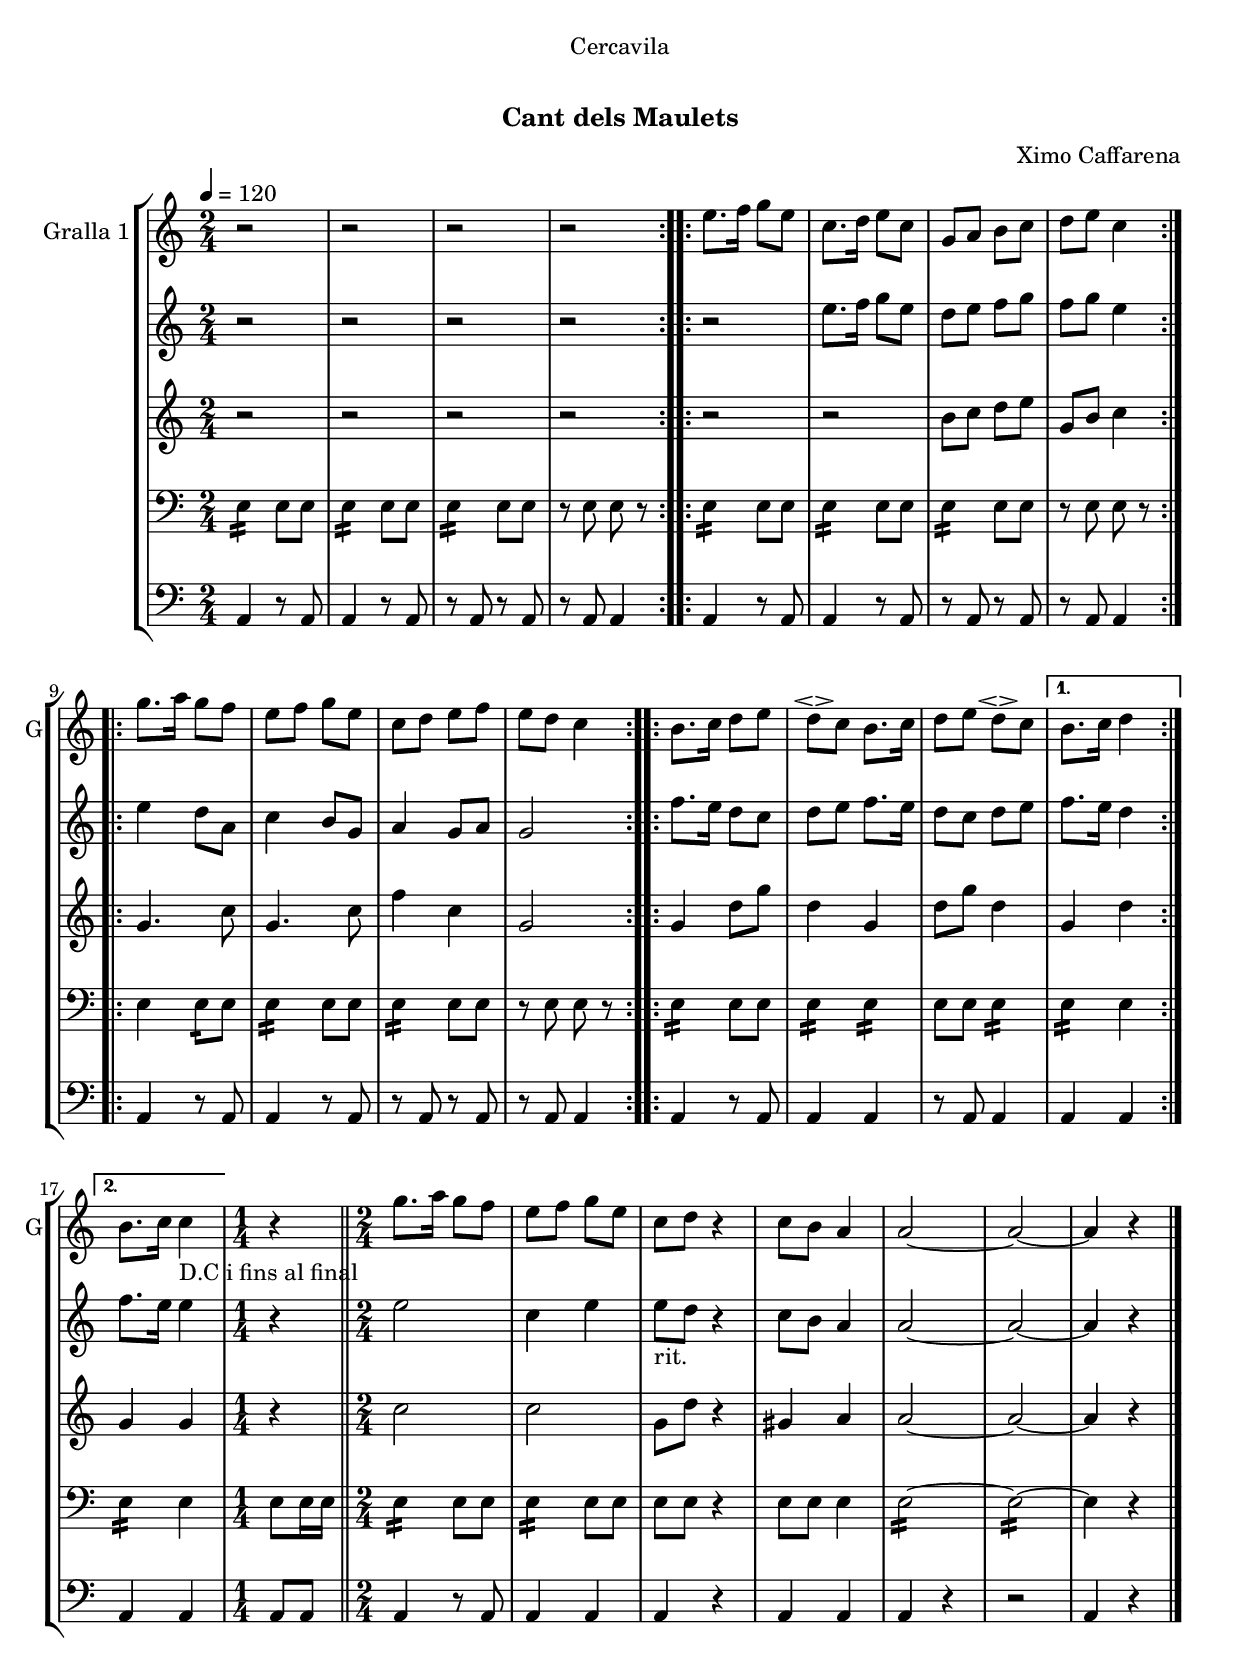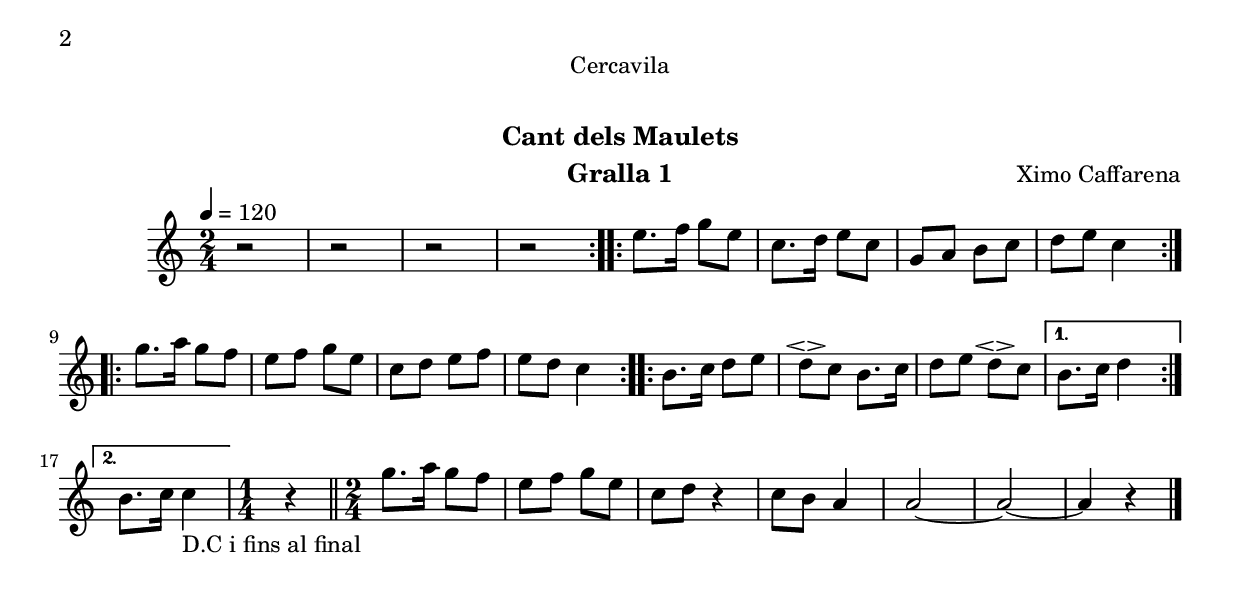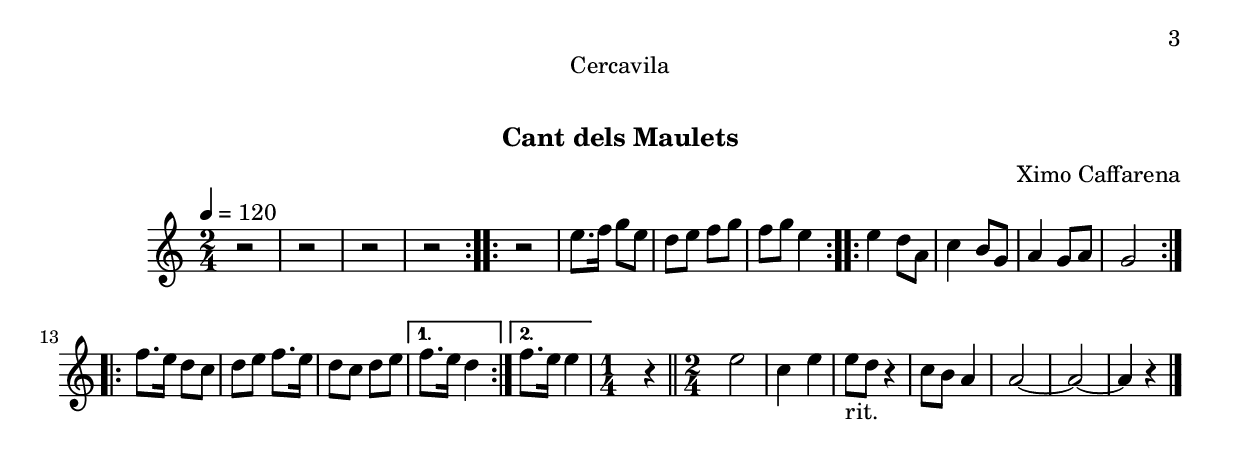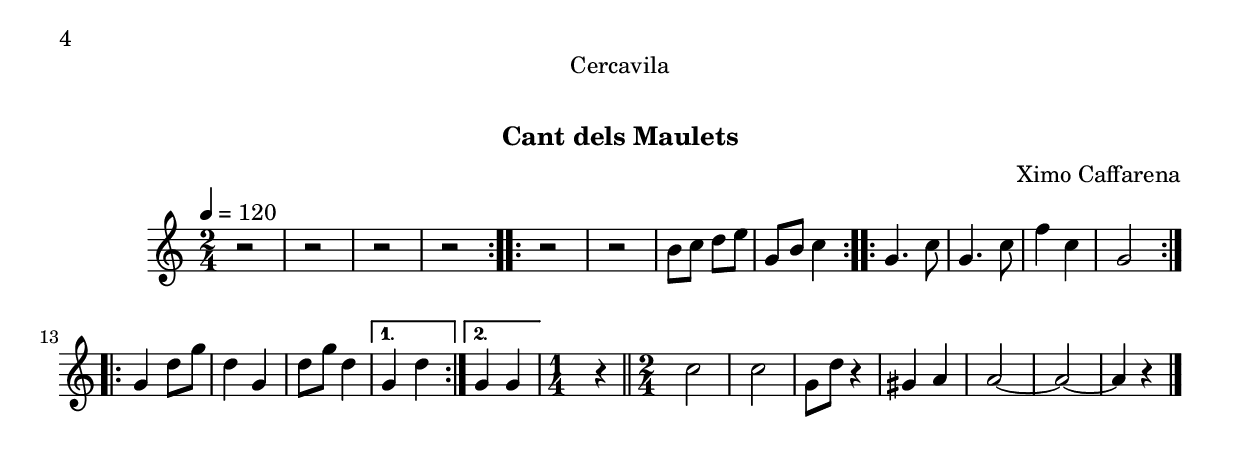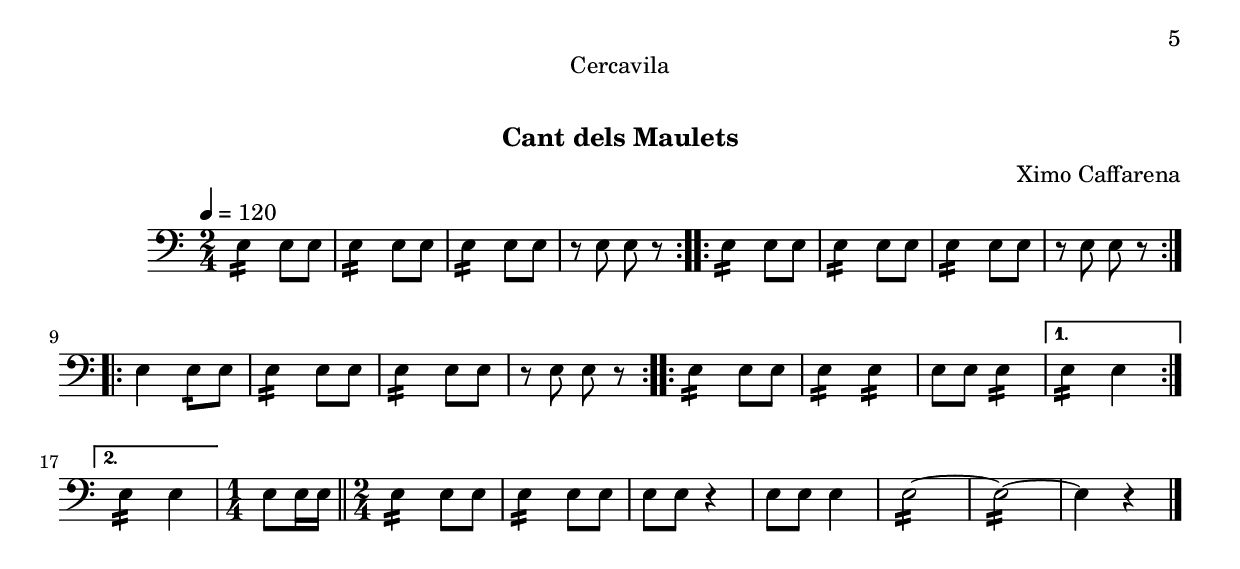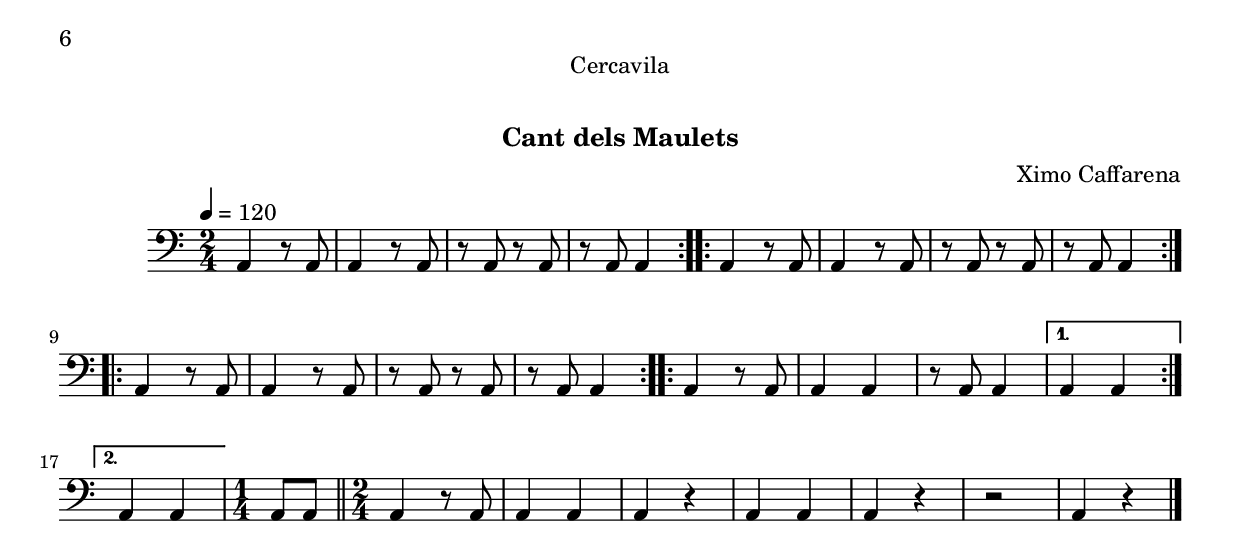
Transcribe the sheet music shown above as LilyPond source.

\version "2.16.0"

\header {
  dedication="Cercavila"
  title="  "
  subtitle="Cant dels Maulets"
  subsubtitle=""
  poet=""
  meter=""
  piece=""
  composer="Ximo Caffarena"
  arranger=""
  opus=""
  instrument=""
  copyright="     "
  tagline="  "
}

liniaroAa =
\relative e''
{
  \tempo 4=120
  \clef treble
  \key c \major
  \time 2/4
  \repeat volta 2 { r2  |
  r2  |
  r2  |
  r2  | }
  %05
  \repeat volta 2 { e8. f16 g8 e  |
  c8. d16 e8 c  |
  g8 a b c  |
  d8 e c4  | }
  \repeat volta 2 { g'8. a16 g8 f  |
  %10
  e8 f g e  |
  c8 d e f  |
  e8 d c4  | }
  \repeat volta 2 { b8. c16 d8 e  |
  d8 \espressivo c b8. c16  |
  %15
  d8 e d \espressivo c }
  \alternative { { b8. c16 d4 }
  { b8. c16 c4 _"D.C i fins al final" } }
  \time 1/4   r4  \bar "||"
  \time 2/4   g'8. a16 g8 f  |
  %20
  e8 f g e  |
  c8 d r4  | % kompletite
  c8 b a4  |
  a2 ~  |
  a2 ~  |
  %25
  a4 r  \bar "|."
}

liniaroAb =
\relative e''
{
  \tempo 4=120
  \clef treble
  \key c \major
  \time 2/4
  \repeat volta 2 { r2  |
  r2  |
  r2  |
  r2  | }
  %05
  \repeat volta 2 { r2  |
  e8. f16 g8 e  |
  d8 e f g  |
  f8 g e4  | }
  \repeat volta 2 { e4 d8 a  |
  %10
  c4 b8 g  |
  a4 g8 a  |
  g2  | }
  \repeat volta 2 { f'8. e16 d8 c  |
  d8 e f8. e16  |
  %15
  d8 c d e }
  \alternative { { f8. e16 d4 }
  { f8. e16 e4 } }
  \time 1/4   r4  \bar "||"
  \time 2/4   e2  |
  %20
  c4 e  |
  e8 _"rit." d  r4  | % kompletite
  c8 b a4  |
  a2 ~  |
  a2 ~  |
  %25
  a4 r  \bar "|."
}

liniaroAc =
\relative b'
{
  \tempo 4=120
  \clef treble
  \key c \major
  \time 2/4
  \repeat volta 2 { r2  |
  r2  |
  r2  |
  r2  | }
  %05
  \repeat volta 2 { r2  |
  r2  |
  b8 c d e  |
  g,8 b c4  | }
  \repeat volta 2 { g4. c8  |
  %10
  g4. c8  |
  f4 c  |
  g2  | }
  \repeat volta 2 { g4 d'8 g  |
  d4 g,  |
  %15
  d'8 g d4 }
  \alternative { { g,4 d' }
  { g,4 g } }
  \time 1/4   r4  \bar "||"
  \time 2/4   c2  |
  %20
  c2  |
  g8 d' r4  | % kompletite
  gis,4 a  |
  a2 ~  |
  a2 ~  |
  %25
  a4 r  \bar "|."
}

liniaroAd =
\relative e
{
  \tempo 4=120
  \clef bass
  \key c \major
  \time 2/4
  \repeat volta 2 { e4:16 e8 e  |
  e4 :16 e8 e  |
  e4 :16 e8 e  |
  << { r8 e e r } >>  | }
  %05
  \repeat volta 2 { e4 :16 e8 e  |
  e4 :16 e8 e  |
  e4 :16 e8 e  |
  << { r8 e e r } >>  | }
  \repeat volta 2 { e4 e8 :16 e  |
  %10
  e4 :16 e8 e  |
  e4 :16 e8 e  |
  << { r8 e e r } >>  | }
  \repeat volta 2 { e4 :16 e8 e  |
  e4 :16 e :16  |
  %15
  e8 e e4 :16 }
  \alternative { { e4 :16 e }
  { e4 :16 e } }
  \time 1/4   e8 e16 e  \bar "||"
  \time 2/4   e4 :16 e8 e  |
  %20
  e4 :16 e8 e  |
  e8 e  r4  | % kompletite
  << { e8 e e4 } >>  |
  e2 ~ :16  |
  e2 ~ :16  |
  %25
  e4 r  \bar "|."
}

liniaroAe =
\relative a,
{
  \tempo 4=120
  \clef bass
  \key c \major
  \time 2/4
  \repeat volta 2 { a4 r8 a  |
  a4 r8 a  |
  r8 a r a  |
  r8 a a4  | }
  %05
  \repeat volta 2 { a4 r8 a  |
  a4 r8 a  |
  r8 a r a  |
  r8 a a4  | }
  \repeat volta 2 { a4 r8 a  |
  %10
  a4 r8 a  |
  r8 a r a  |
  r8 a a4  | }
  \repeat volta 2 { a4 r8 a  |
  a4 a  |
  %15
  r8 a a4 }
  \alternative { { a4 a }
  { a4 a } }
  \time 1/4   a8 a  \bar "||"
  \time 2/4   a4 r8 a  |
  %20
  a4 a  |
  a4 r4  | % kompletite
  a4 a  |
  a4 r  |
  r2  |
  %25
  a4 r  \bar "|."
}

\bookpart {
  \score {
    \new StaffGroup {
      \override Score.RehearsalMark #'self-alignment-X = #LEFT
      <<
        \new Staff \with {instrumentName = #"Gralla 1" shortInstrumentName = #"G"} \liniaroAa
        \new Staff \with {instrumentName = #"" shortInstrumentName = #" "} \liniaroAb
        \new Staff \with {instrumentName = #"" shortInstrumentName = #" "} \liniaroAc
        \new Staff \with {instrumentName = #"" shortInstrumentName = #" "} \liniaroAd
        \new Staff \with {instrumentName = #"" shortInstrumentName = #" "} \liniaroAe
      >>
    }
    \layout {}
  }\score { \unfoldRepeats
    \new StaffGroup {
      \override Score.RehearsalMark #'self-alignment-X = #LEFT
      <<
        \new Staff \with {instrumentName = #"Gralla 1" shortInstrumentName = #"G"} \liniaroAa
        \new Staff \with {instrumentName = #"" shortInstrumentName = #" "} \liniaroAb
        \new Staff \with {instrumentName = #"" shortInstrumentName = #" "} \liniaroAc
        \new Staff \with {instrumentName = #"" shortInstrumentName = #" "} \liniaroAd
        \new Staff \with {instrumentName = #"" shortInstrumentName = #" "} \liniaroAe
      >>
    }
    \midi {}
  }
}

\bookpart {
  \header {instrument="Gralla 1"}
  \score {
    \new StaffGroup {
      \override Score.RehearsalMark #'self-alignment-X = #LEFT
      <<
        \new Staff \liniaroAa
      >>
    }
    \layout {}
  }\score { \unfoldRepeats
    \new StaffGroup {
      \override Score.RehearsalMark #'self-alignment-X = #LEFT
      <<
        \new Staff \liniaroAa
      >>
    }
    \midi {}
  }
}

\bookpart {
  \header {instrument=""}
  \score {
    \new StaffGroup {
      \override Score.RehearsalMark #'self-alignment-X = #LEFT
      <<
        \new Staff \liniaroAb
      >>
    }
    \layout {}
  }\score { \unfoldRepeats
    \new StaffGroup {
      \override Score.RehearsalMark #'self-alignment-X = #LEFT
      <<
        \new Staff \liniaroAb
      >>
    }
    \midi {}
  }
}

\bookpart {
  \header {instrument=""}
  \score {
    \new StaffGroup {
      \override Score.RehearsalMark #'self-alignment-X = #LEFT
      <<
        \new Staff \liniaroAc
      >>
    }
    \layout {}
  }\score { \unfoldRepeats
    \new StaffGroup {
      \override Score.RehearsalMark #'self-alignment-X = #LEFT
      <<
        \new Staff \liniaroAc
      >>
    }
    \midi {}
  }
}

\bookpart {
  \header {instrument=""}
  \score {
    \new StaffGroup {
      \override Score.RehearsalMark #'self-alignment-X = #LEFT
      <<
        \new Staff \liniaroAd
      >>
    }
    \layout {}
  }\score { \unfoldRepeats
    \new StaffGroup {
      \override Score.RehearsalMark #'self-alignment-X = #LEFT
      <<
        \new Staff \liniaroAd
      >>
    }
    \midi {}
  }
}

\bookpart {
  \header {instrument=""}
  \score {
    \new StaffGroup {
      \override Score.RehearsalMark #'self-alignment-X = #LEFT
      <<
        \new Staff \liniaroAe
      >>
    }
    \layout {}
  }\score { \unfoldRepeats
    \new StaffGroup {
      \override Score.RehearsalMark #'self-alignment-X = #LEFT
      <<
        \new Staff \liniaroAe
      >>
    }
    \midi {}
  }
}

